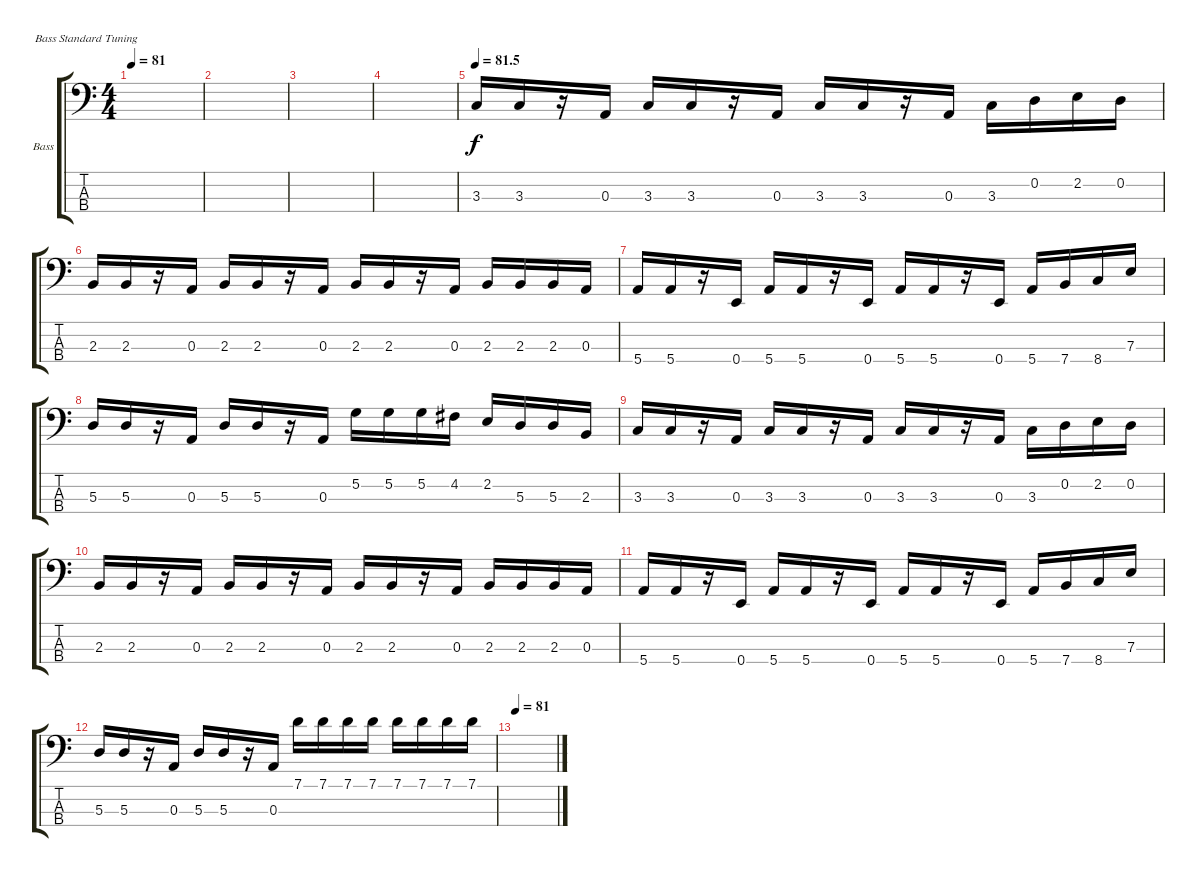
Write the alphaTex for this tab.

\defaultSystemsLayout 4
\bracketExtendMode groupsimilarinstruments
\firstSystemTrackNameOrientation horizontal
\otherSystemsTrackNameOrientation horizontal
\track ("Bass" "Bass") {instrument electricbassfinger}
\staff {score tabs}
\tuning (G2 D2 A1 E1)
\ts (4 4)
\tempo 81
\clef f4
\scale
0.333333
\ks c
|
\scale
0.333333 |
\scale
0.333333 |
\scale
0.333333 |
\tempo
81.5
\scale
0.333333 3.3.16 3.3.16 r.16 0.3.16 3.3.16 3.3.16 r.16 0.3.16 3.3.16 3.3.16 r.16 0.3.16 3.3.16 0.2.16 2.2.16 0.2.16 |
\scale
0.333333 2.3.16 2.3.16 r.16 0.3.16 2.3.16 2.3.16 r.16 0.3.16 2.3.16 2.3.16 r.16 0.3.16 2.3.16 2.3.16 2.3.16 0.3.16 |
\scale
0.333333 5.4.16 5.4.16 r.16 0.4.16 5.4.16 5.4.16 r.16 0.4.16 5.4.16 5.4.16 r.16 0.4.16 5.4.16 7.4.16 8.4.16 7.3.16 |
\scale
0.333333 5.3.16 5.3.16 r.16 0.3.16 5.3.16 5.3.16 r.16 0.3.16 5.2.16 5.2.16 5.2.16 4.2.16 2.2.16 5.3.16 5.3.16 2.3.16 |
\scale
0.333333 3.3.16 3.3.16 r.16 0.3.16 3.3.16 3.3.16 r.16 0.3.16 3.3.16 3.3.16 r.16 0.3.16 3.3.16 0.2.16 2.2.16 0.2.16 |
\scale
0.333333 2.3.16 2.3.16 r.16 0.3.16 2.3.16 2.3.16 r.16 0.3.16 2.3.16 2.3.16 r.16 0.3.16 2.3.16 2.3.16 2.3.16 0.3.16 |
\scale
0.333333 5.4.16 5.4.16 r.16 0.4.16 5.4.16 5.4.16 r.16 0.4.16 5.4.16 5.4.16 r.16 0.4.16 5.4.16 7.4.16 8.4.16 7.3.16 |
\scale
0.333333 5.3.16 5.3.16 r.16 0.3.16 5.3.16 5.3.16 r.16 0.3.16 7.1.16 7.1.16 7.1.16 7.1.16 7.1.16 7.1.16 7.1.16 7.1.16 |
\tempo 81
\scale
0.333333 |
\scale
0.333333 |
\scale
0.333333 |
\scale
0.333333
